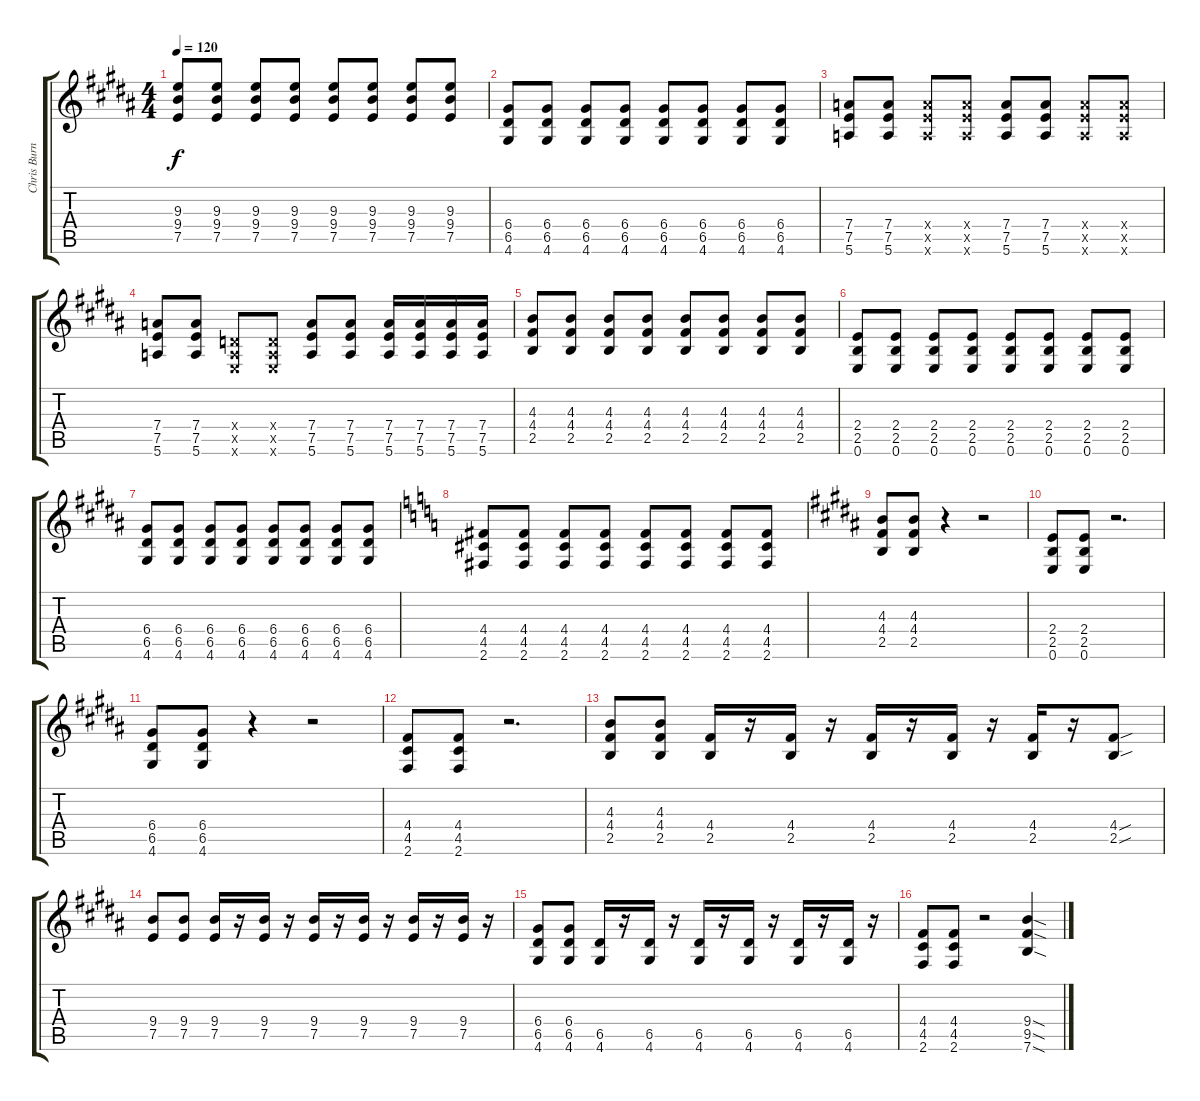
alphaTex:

\track ("Chris Burney - Guitar 2" "Chris Burn") {instrument distortionguitar}
\staff {score tabs}
\tuning (E4 B3 G3 D3 A2 E2) {hide}
\ts (4 4)
\tempo 120
\clef g2
\ks b
(9.3 9.4 7.5).8{dy f} (9.3 9.4 7.5).8 (9.3 9.4 7.5).8 (9.3 9.4 7.5).8 (9.3 9.4 7.5).8 (9.3 9.4 7.5).8 (9.3 9.4 7.5).8 (9.3 9.4 7.5).8 |
(6.4 6.5 4.6).8 (6.4 6.5 4.6).8 (6.4 6.5 4.6).8 (6.4 6.5 4.6).8 (6.4 6.5 4.6).8 (6.4 6.5 4.6).8 (6.4 6.5 4.6).8 (6.4 6.5 4.6).8 |
(7.4 7.5 5.6).8 (7.4 7.5 5.6).8 (7.4{x} 7.5{x} 5.6{x}).8 (7.4{x} 7.5{x} 5.6{x}).8 (7.4 7.5 5.6).8 (7.4 7.5 5.6).8 (7.4{x} 7.5{x} 5.6{x}).8 (7.4{x} 7.5{x} 5.6{x}).8 |
(7.4 7.5 5.6).8 (7.4 7.5 5.6).8 (0.4{x} 0.5{x} 0.6{x}).8 (0.4{x} 0.5{x} 0.6{x}).8 (7.4 7.5 5.6).8 (7.4 7.5 5.6).8 (7.4 7.5 5.6).16 (7.4 7.5 5.6).16 (7.4 7.5 5.6).16 (7.4 7.5 5.6).16 |
(4.3 4.4 2.5).8 (4.3 4.4 2.5).8 (4.3 4.4 2.5).8 (4.3 4.4 2.5).8 (4.3 4.4 2.5).8 (4.3 4.4 2.5).8 (4.3 4.4 2.5).8 (4.3 4.4 2.5).8 |
(2.4 2.5 0.6).8 (2.4 2.5 0.6).8 (2.4 2.5 0.6).8 (2.4 2.5 0.6).8 (2.4 2.5 0.6).8 (2.4 2.5 0.6).8 (2.4 2.5 0.6).8 (2.4 2.5 0.6).8 |
(6.4 6.5 4.6).8 (6.4 6.5 4.6).8 (6.4 6.5 4.6).8 (6.4 6.5 4.6).8 (6.4 6.5 4.6).8 (6.4 6.5 4.6).8 (6.4 6.5 4.6).8 (6.4 6.5 4.6).8 |
\ks c
(4.4 4.5 2.6).8 (4.4 4.5 2.6).8 (4.4 4.5 2.6).8 (4.4 4.5 2.6).8 (4.4 4.5 2.6).8 (4.4 4.5 2.6).8 (4.4 4.5 2.6).8 (4.4 4.5 2.6).8 |
\ks b
(4.3 4.4 2.5).8 (4.3 4.4 2.5).8 r.4 r.2 |
(2.4 2.5 0.6).8 (2.4 2.5 0.6).8 r.2{d} |
(6.4 6.5 4.6).8 (6.4 6.5 4.6).8 r.4 r.2 |
(4.4 4.5 2.6).8 (4.4 4.5 2.6).8 r.2{d} |
(4.3 4.4 2.5).8 (4.3 4.4 2.5).8 (4.4 2.5).16 r.16 (4.4 2.5).16 r.16 (4.4 2.5).16 r.16 (4.4 2.5).16 r.16 (4.4 2.5).16 r.16 (4.4{sou} 2.5{sou}).8 |
(9.4 7.5).8 (9.4 7.5).8 (9.4 7.5).16 r.16 (9.4 7.5).16 r.16 (9.4 7.5).16 r.16 (9.4 7.5).16 r.16 (9.4 7.5).16 r.16 (9.4 7.5).16 r.16 |
(6.4 6.5 4.6).8 (6.4 6.5 4.6).8 (6.5 4.6).16 r.16 (6.5 4.6).16 r.16 (6.5 4.6).16 r.16 (6.5 4.6).16 r.16 (6.5 4.6).16 r.16 (6.5 4.6).16 r.16 |
(4.4 4.5 2.6).8 (4.4 4.5 2.6).8 r.2 (9.4{sod} 9.5{sod} 7.6{sod}).4
